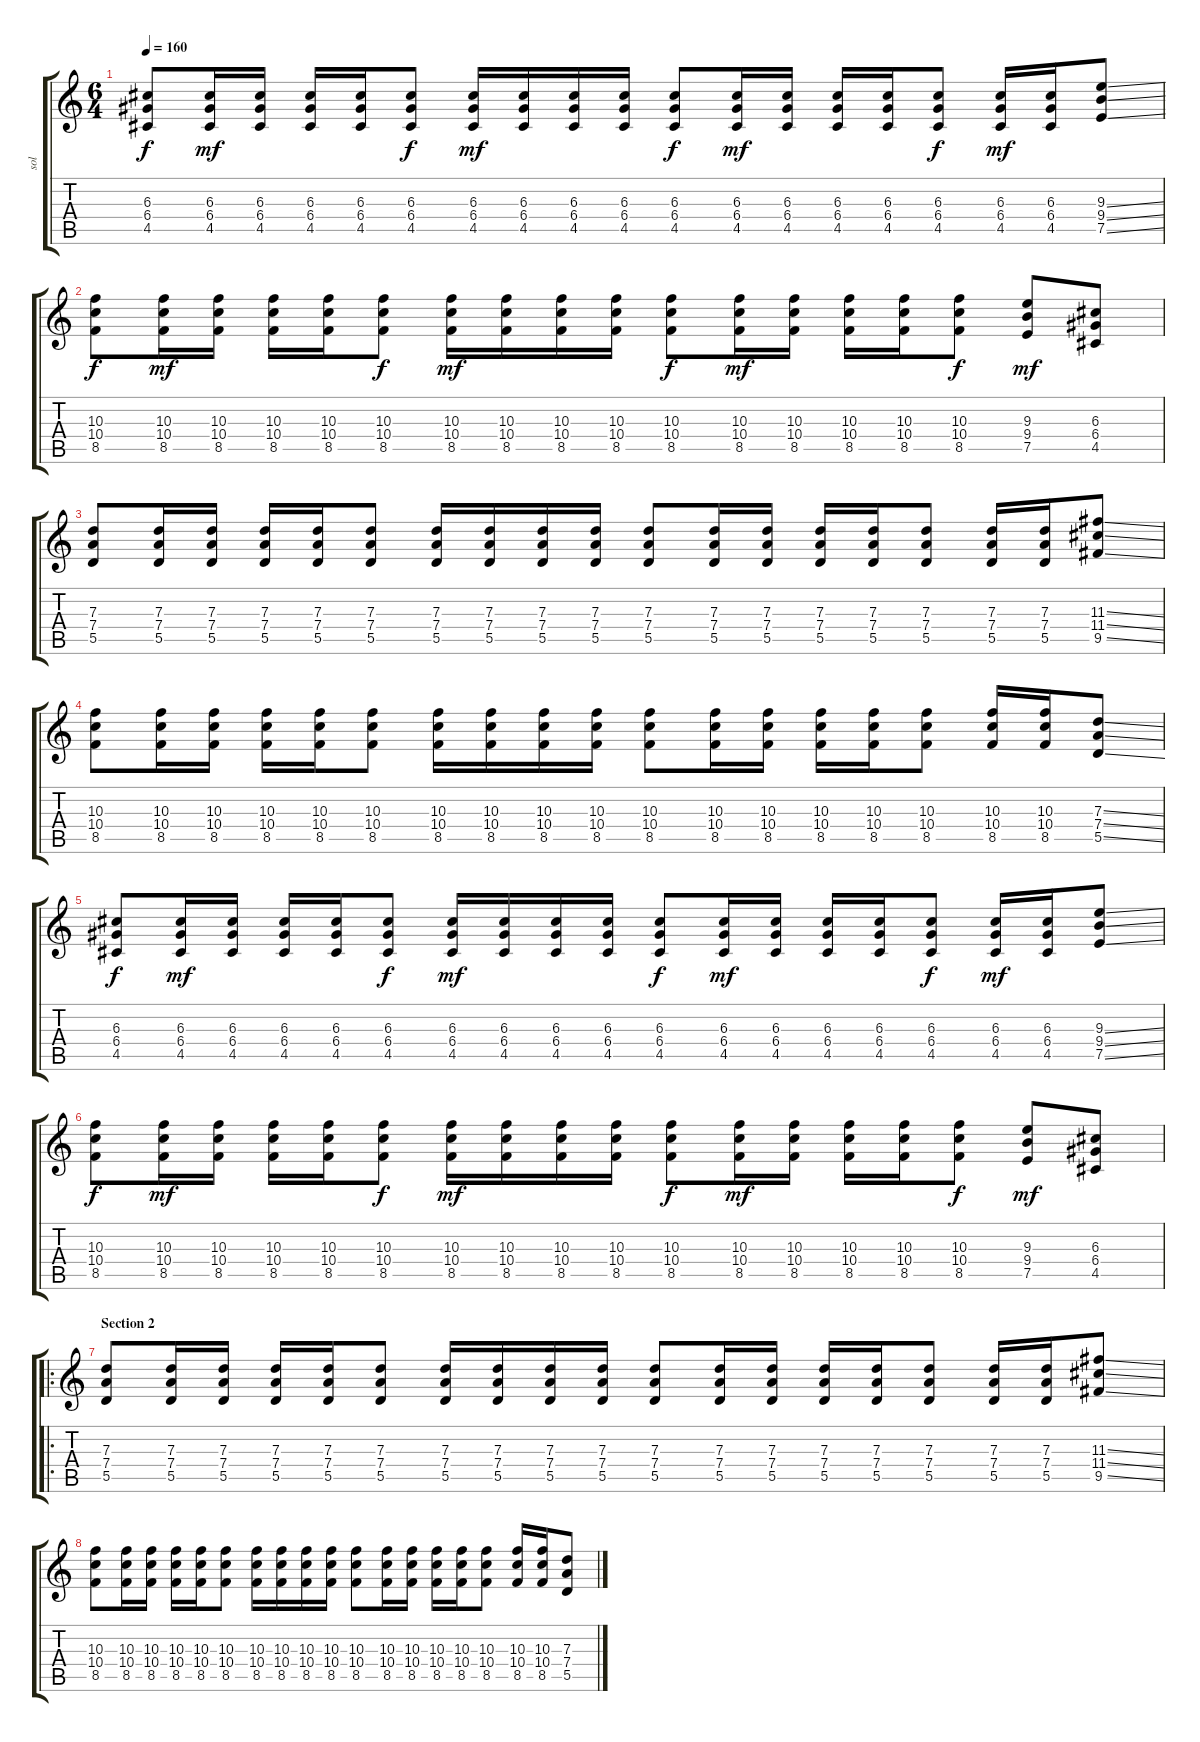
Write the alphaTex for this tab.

\track ("sol" "sol") {instrument distortionguitar}
\staff {score tabs}
\tuning (E4 B3 G3 D3 A2 E2) {hide}
\ts (6 4)
\tempo 160
\clef g2
\ks c
(6.3 6.4 4.5).8{dy f} (6.3 6.4 4.5).16{dy mf} (6.3 6.4 4.5).16 (6.3 6.4 4.5).16 (6.3 6.4 4.5).16 (6.3 6.4 4.5).8{dy f} (6.3 6.4 4.5).16{dy mf} (6.3 6.4 4.5).16 (6.3 6.4 4.5).16 (6.3 6.4 4.5).16 (6.3 6.4 4.5).8{dy f} (6.3 6.4 4.5).16{dy mf} (6.3 6.4 4.5).16 (6.3 6.4 4.5).16 (6.3 6.4 4.5).16 (6.3 6.4 4.5).8{dy f} (6.3 6.4 4.5).16{dy mf} (6.3 6.4 4.5).16 (9.3{ss} 9.4{ss} 7.5{ss}).8 |
(10.3 10.4 8.5).8{dy f} (10.3 10.4 8.5).16{dy mf} (10.3 10.4 8.5).16 (10.3 10.4 8.5).16 (10.3 10.4 8.5).16 (10.3 10.4 8.5).8{dy f} (10.3 10.4 8.5).16{dy mf} (10.3 10.4 8.5).16 (10.3 10.4 8.5).16 (10.3 10.4 8.5).16 (10.3 10.4 8.5).8{dy f} (10.3 10.4 8.5).16{dy mf} (10.3 10.4 8.5).16 (10.3 10.4 8.5).16 (10.3 10.4 8.5).16 (10.3 10.4 8.5).8{dy f} (9.3 9.4 7.5).8{dy mf} (6.3 6.4 4.5).8 |
(7.3 7.4 5.5).8 (7.3 7.4 5.5).16 (7.3 7.4 5.5).16 (7.3 7.4 5.5).16 (7.3 7.4 5.5).16 (7.3 7.4 5.5).8 (7.3 7.4 5.5).16 (7.3 7.4 5.5).16 (7.3 7.4 5.5).16 (7.3 7.4 5.5).16 (7.3 7.4 5.5).8 (7.3 7.4 5.5).16 (7.3 7.4 5.5).16 (7.3 7.4 5.5).16 (7.3 7.4 5.5).16 (7.3 7.4 5.5).8 (7.3 7.4 5.5).16 (7.3 7.4 5.5).16 (11.3{ss} 11.4{ss} 9.5{ss}).8 |
(10.3 10.4 8.5).8 (10.3 10.4 8.5).16 (10.3 10.4 8.5).16 (10.3 10.4 8.5).16 (10.3 10.4 8.5).16 (10.3 10.4 8.5).8 (10.3 10.4 8.5).16 (10.3 10.4 8.5).16 (10.3 10.4 8.5).16 (10.3 10.4 8.5).16 (10.3 10.4 8.5).8 (10.3 10.4 8.5).16 (10.3 10.4 8.5).16 (10.3 10.4 8.5).16 (10.3 10.4 8.5).16 (10.3 10.4 8.5).8 (10.3 10.4 8.5).16 (10.3 10.4 8.5).16 (7.3{ss} 7.4{ss} 5.5{ss}).8 |
(6.3 6.4 4.5).8{dy f} (6.3 6.4 4.5).16{dy mf} (6.3 6.4 4.5).16 (6.3 6.4 4.5).16 (6.3 6.4 4.5).16 (6.3 6.4 4.5).8{dy f} (6.3 6.4 4.5).16{dy mf} (6.3 6.4 4.5).16 (6.3 6.4 4.5).16 (6.3 6.4 4.5).16 (6.3 6.4 4.5).8{dy f} (6.3 6.4 4.5).16{dy mf} (6.3 6.4 4.5).16 (6.3 6.4 4.5).16 (6.3 6.4 4.5).16 (6.3 6.4 4.5).8{dy f} (6.3 6.4 4.5).16{dy mf} (6.3 6.4 4.5).16 (9.3{ss} 9.4{ss} 7.5{ss}).8 |
(10.3 10.4 8.5).8{dy f} (10.3 10.4 8.5).16{dy mf} (10.3 10.4 8.5).16 (10.3 10.4 8.5).16 (10.3 10.4 8.5).16 (10.3 10.4 8.5).8{dy f} (10.3 10.4 8.5).16{dy mf} (10.3 10.4 8.5).16 (10.3 10.4 8.5).16 (10.3 10.4 8.5).16 (10.3 10.4 8.5).8{dy f} (10.3 10.4 8.5).16{dy mf} (10.3 10.4 8.5).16 (10.3 10.4 8.5).16 (10.3 10.4 8.5).16 (10.3 10.4 8.5).8{dy f} (9.3 9.4 7.5).8{dy mf} (6.3 6.4 4.5).8 |
\ro
\section ("" "Section 2")
(7.3 7.4 5.5).8 (7.3 7.4 5.5).16 (7.3 7.4 5.5).16 (7.3 7.4 5.5).16 (7.3 7.4 5.5).16 (7.3 7.4 5.5).8 (7.3 7.4 5.5).16 (7.3 7.4 5.5).16 (7.3 7.4 5.5).16 (7.3 7.4 5.5).16 (7.3 7.4 5.5).8 (7.3 7.4 5.5).16 (7.3 7.4 5.5).16 (7.3 7.4 5.5).16 (7.3 7.4 5.5).16 (7.3 7.4 5.5).8 (7.3 7.4 5.5).16 (7.3 7.4 5.5).16 (11.3{ss} 11.4{ss} 9.5{ss}).8 |
(10.3 10.4 8.5).8 (10.3 10.4 8.5).16 (10.3 10.4 8.5).16 (10.3 10.4 8.5).16 (10.3 10.4 8.5).16 (10.3 10.4 8.5).8 (10.3 10.4 8.5).16 (10.3 10.4 8.5).16 (10.3 10.4 8.5).16 (10.3 10.4 8.5).16 (10.3 10.4 8.5).8 (10.3 10.4 8.5).16 (10.3 10.4 8.5).16 (10.3 10.4 8.5).16 (10.3 10.4 8.5).16 (10.3 10.4 8.5).8 (10.3 10.4 8.5).16 (10.3 10.4 8.5).16 (7.3{ss} 7.4{ss} 5.5{ss}).8
